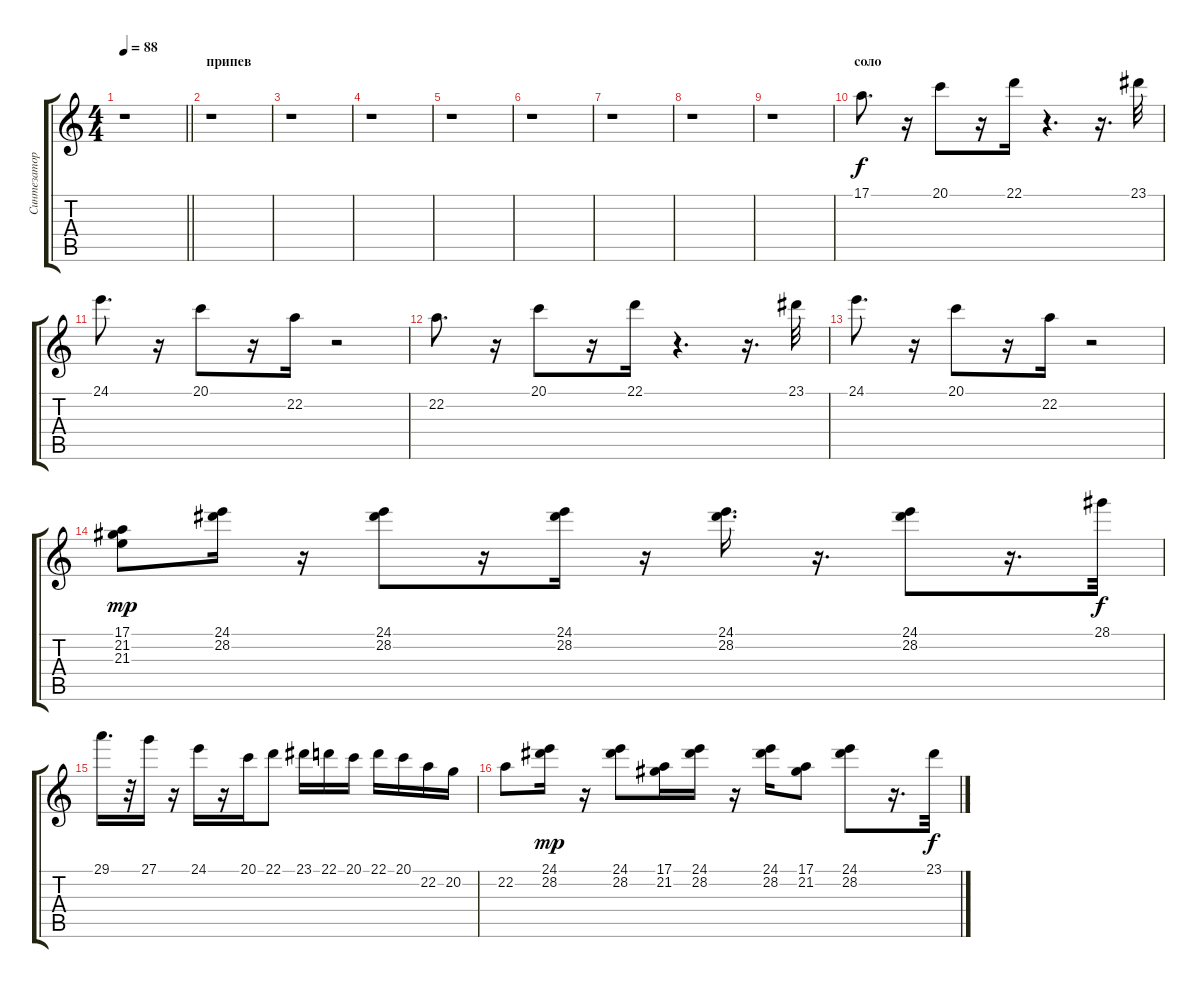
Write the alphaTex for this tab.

\track ("Синтезатор" "Синтезатор") {instrument rockorgan}
\staff {score tabs}
\tuning (E4 B3 G3 D3 A2 E2) {hide}
\ts (4 4)
\tempo 88
\clef g2
\barLineRight lightlight
\ks c
r.1{dy f} |
\section ("" "припев")
r.1 |
r.1 |
r.1 |
r.1 |
r.1 |
r.1 |
r.1 |
r.1 |
\section ("" "соло")
17.1.8{d} r.16 20.1.8 r.16 22.1.16 r.4{d} r.16{d} 23.1.32 |
24.1.8{d} r.16 20.1.8 r.16 22.2.16 r.2 |
22.2.8{d} r.16 20.1.8 r.16 22.1.16 r.4{d} r.16{d} 23.1.32 |
24.1.8{d} r.16 20.1.8 r.16 22.2.16 r.2 |
(17.1 21.2 21.3).8{dy mp} (24.1 28.2).16 r.16 (24.1 28.2).8 r.16 (24.1 28.2).16 r.16 (24.1 28.2).16{d} r.16{d} (24.1 28.2).8 r.16{d} 28.1.32{dy f} |
29.1.16{d} r.32 27.1.16 r.16 24.1.16 r.16 20.1.16 22.1.8 23.1.16 22.1.16 20.1.16 22.1.16 20.1.16 22.2.16 20.2.16 |
22.2.8 (24.1 28.2).16{dy mp} r.16 (24.1 28.2).8 (17.1 21.2).16 (24.1 28.2).16 r.16 (24.1 28.2).16 (17.1 21.2).8 (24.1 28.2).8 r.16{d} 23.1.32{dy f}
